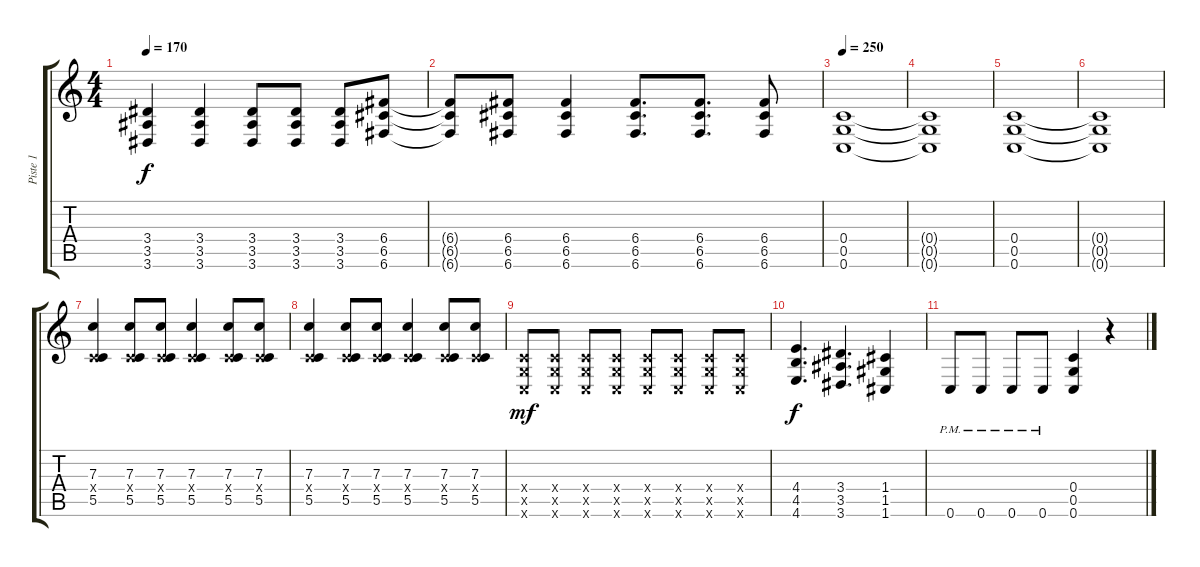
\track ("Piste 1" "Piste 1") {instrument distortionguitar}
\staff {score tabs}
\tuning (D4 A3 F3 C3 G2 C2) {hide}
\ts (4 4)
\tempo 170
\clef g2
\ks c
(3.4 3.5 3.6).4{dy f} (3.4 3.5 3.6).4 (3.4 3.5 3.6).8 (3.4 3.5 3.6).8 (3.4 3.5 3.6).8 (6.4 6.5 6.6).8 |
(6.4{t} 6.5{t} 6.6{t}).8 (6.4 6.5 6.6).8 (6.4 6.5 6.6).4 (6.4 6.5 6.6).8{d} (6.4 6.5 6.6).8{d} (6.4 6.5 6.6).8 |
\tempo 250
(0.4 0.5 0.6).1 |
(0.4{t} 0.5{t} 0.6{t}).1 |
(0.4 0.5 0.6).1 |
(0.4{t} 0.5{t} 0.6{t}).1 |
(7.3 0.4{x} 5.5).4 (7.3 0.4{x} 5.5).8 (7.3 0.4{x} 5.5).8 (7.3 0.4{x} 5.5).4 (7.3 0.4{x} 5.5).8 (7.3 0.4{x} 5.5).8 |
(7.3 0.4{x} 5.5).4 (7.3 0.4{x} 5.5).8 (7.3 0.4{x} 5.5).8 (7.3 0.4{x} 5.5).4 (7.3 0.4{x} 5.5).8 (7.3 0.4{x} 5.5).8 |
(0.4{x} 0.5{x} 0.6{x}).8{dy mf} (0.4{x} 0.5{x} 0.6{x}).8 (0.4{x} 0.5{x} 0.6{x}).8 (0.4{x} 0.5{x} 0.6{x}).8 (0.4{x} 0.5{x} 0.6{x}).8 (0.4{x} 0.5{x} 0.6{x}).8 (0.4{x} 0.5{x} 0.6{x}).8 (0.4{x} 0.5{x} 0.6{x}).8 |
(4.4 4.5 4.6).4{d dy f} (3.4 3.5 3.6).4{d} (1.4 1.5 1.6).4 |
0.6{pm}.8 0.6{pm}.8 0.6{pm}.8 0.6{pm}.8 (0.4 0.5 0.6).4 r.4
